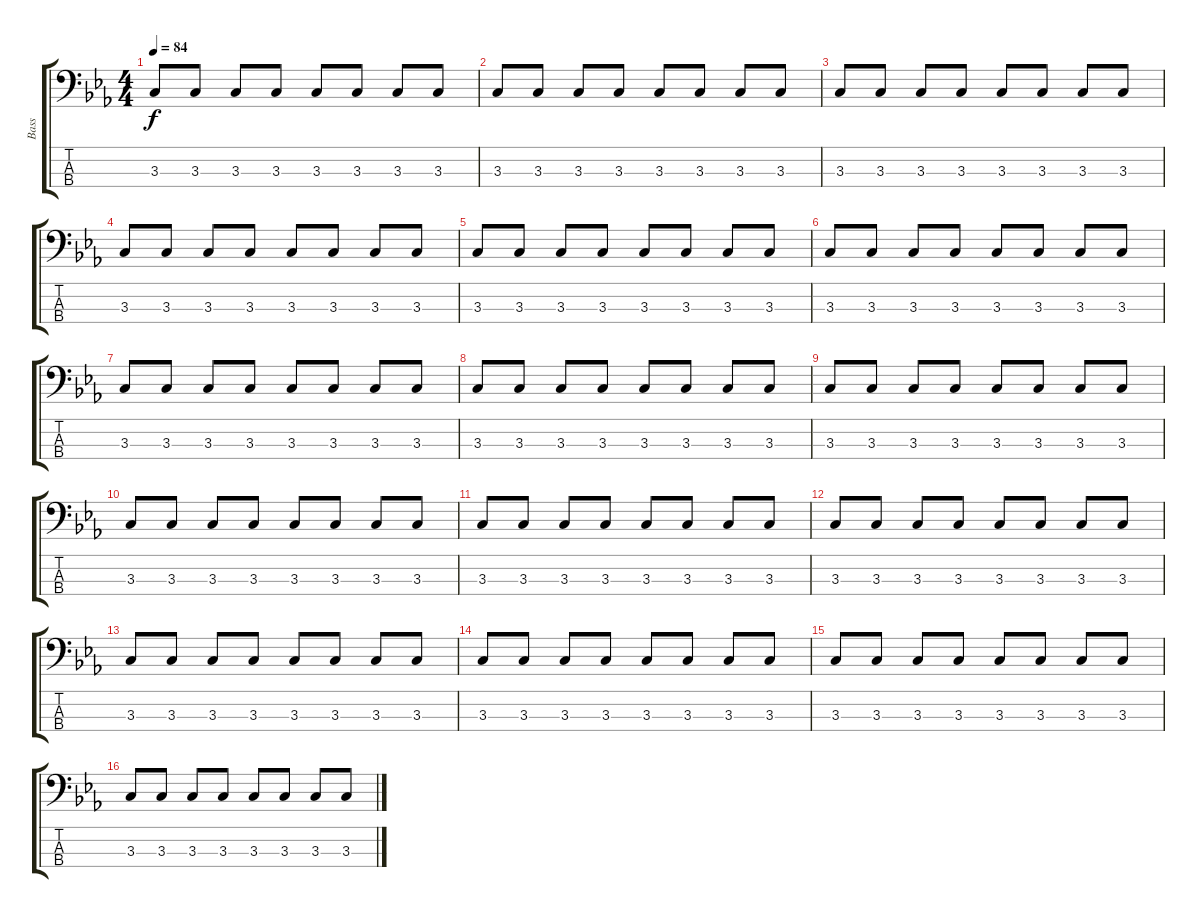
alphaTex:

\track ("Bass" "Bass") {instrument electricbassfinger}
\staff {score tabs}
\tuning (G2 D2 A1 E1) {hide}
\ts (4 4)
\tempo 84
\clef f4
\ks eb
3.3.8{dy f} 3.3.8 3.3.8 3.3.8 3.3.8 3.3.8 3.3.8 3.3.8 |
3.3.8 3.3.8 3.3.8 3.3.8 3.3.8 3.3.8 3.3.8 3.3.8 |
3.3.8 3.3.8 3.3.8 3.3.8 3.3.8 3.3.8 3.3.8 3.3.8 |
3.3.8 3.3.8 3.3.8 3.3.8 3.3.8 3.3.8 3.3.8 3.3.8 |
3.3.8 3.3.8 3.3.8 3.3.8 3.3.8 3.3.8 3.3.8 3.3.8 |
3.3.8 3.3.8 3.3.8 3.3.8 3.3.8 3.3.8 3.3.8 3.3.8 |
3.3.8 3.3.8 3.3.8 3.3.8 3.3.8 3.3.8 3.3.8 3.3.8 |
3.3.8 3.3.8 3.3.8 3.3.8 3.3.8 3.3.8 3.3.8 3.3.8 |
3.3.8 3.3.8 3.3.8 3.3.8 3.3.8 3.3.8 3.3.8 3.3.8 |
3.3.8 3.3.8 3.3.8 3.3.8 3.3.8 3.3.8 3.3.8 3.3.8 |
3.3.8 3.3.8 3.3.8 3.3.8 3.3.8 3.3.8 3.3.8 3.3.8 |
3.3.8 3.3.8 3.3.8 3.3.8 3.3.8 3.3.8 3.3.8 3.3.8 |
3.3.8 3.3.8 3.3.8 3.3.8 3.3.8 3.3.8 3.3.8 3.3.8 |
3.3.8 3.3.8 3.3.8 3.3.8 3.3.8 3.3.8 3.3.8 3.3.8 |
3.3.8 3.3.8 3.3.8 3.3.8 3.3.8 3.3.8 3.3.8 3.3.8 |
3.3.8 3.3.8 3.3.8 3.3.8 3.3.8 3.3.8 3.3.8 3.3.8
